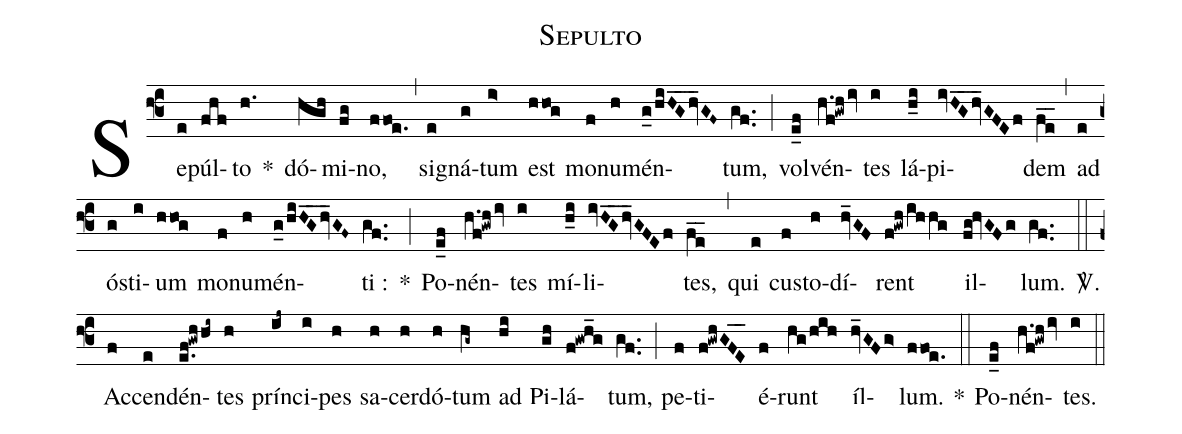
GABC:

name: Sepulto;
%%
(f3)

Se(e)púl(fhf)to(h.) *() dó(hgh)mi(fg)no,(ffoe.) (,) si(e)gná(g)tum(i>) est(hhog) mo(f)nu(h)mén(g_0/hiH_G_hv_GF~)tum,(gf..) (;)
vol(e_0f)vén(h.f!gwhiv)tes(i) lá(h_0i)pi(ivH_G_hv_GFEf)dem(f_e_) (,)
ad(e) ós(g)ti(i)um(hhog) mo(f)nu(h)mén(g_0/hiH_G_hv_GF~)ti :(gf..) *(;)
Po(e_0f)nén(h.f!gwhiv)tes(i) mí(h_0i)li(ivH_G_hv_GFEf)tes,(f_e_) (,)
qui(e) cus(f)to(h)dí(hv_GF)rent(f!gwh/ihhg) il(fg!hvGFg)lum.(gf..) <sp>V/</sp>.(::)

Ac(f)cen(e)dén(e.f!gwhhi~)tes(h) prín(ij~)ci(i)pes(h) sa(h)cer(h)dó(h)tum(hg~) ad(hi) Pi(gh)lá(f!gwh_g)tum,(gf..) (;)
pe(f)ti(f!gwhGF_E_)é(f)runt(hg/hih) íl(hv_GFg>)lum.(ffoe.) *(::)

Po(e_0f)nén(h.f!gwhiv)tes.(i) (::)
